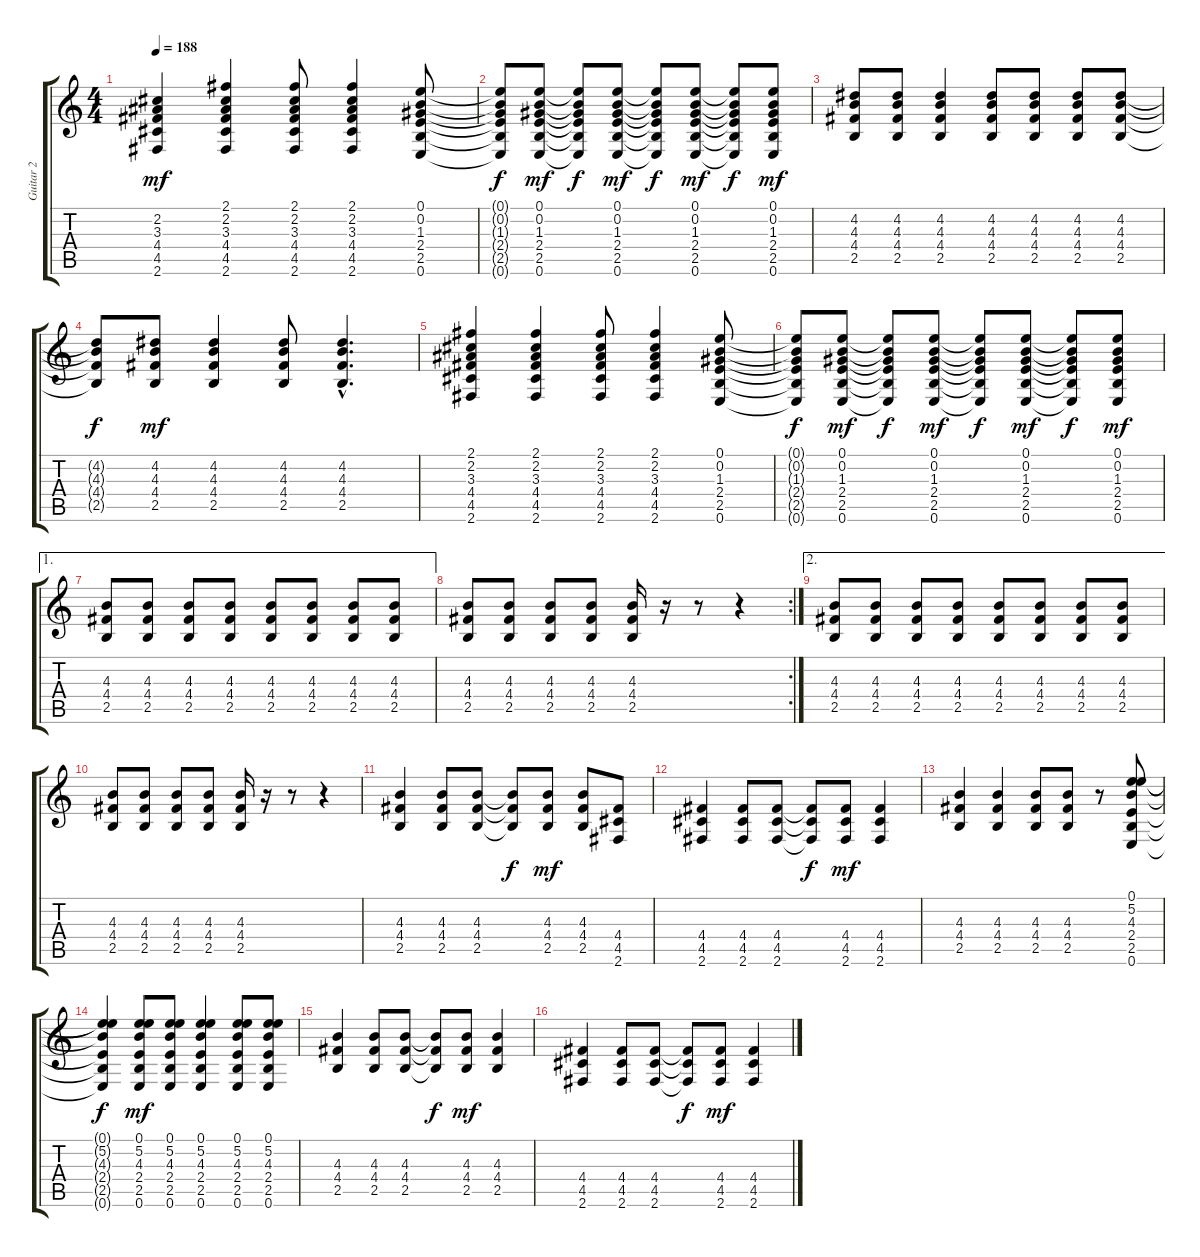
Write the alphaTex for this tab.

\track ("Guitar 2" "Guitar 2") {instrument overdrivenguitar}
\staff {score tabs}
\tuning (E4 B3 G3 D3 A2 E2) {hide}
\ts (4 4)
\tempo 188
\clef g2
\ks c
(2.2 3.3 4.4 4.5 2.6).4{dy mf} (2.1 2.2 3.3 4.4 4.5 2.6).4 (2.1 2.2 3.3 4.4 4.5 2.6).8 (2.1 2.2 3.3 4.4 4.5 2.6).4 (0.1 0.2 1.3 2.4 2.5 0.6).8 |
(0.1{t} 0.2{t} 1.3{t} 2.4{t} 2.5{t} 0.6{t}).8{dy f} (0.1 0.2 1.3 2.4 2.5 0.6).8{dy mf} (0.1{t} 0.2{t} 1.3{t} 2.4{t} 2.5{t} 0.6{t}).8{dy f} (0.1 0.2 1.3 2.4 2.5 0.6).8{dy mf} (0.1{t} 0.2{t} 1.3{t} 2.4{t} 2.5{t} 0.6{t}).8{dy f} (0.1 0.2 1.3 2.4 2.5 0.6).8{dy mf} (0.1{t} 0.2{t} 1.3{t} 2.4{t} 2.5{t} 0.6{t}).8{dy f} (0.1 0.2 1.3 2.4 2.5 0.6).8{dy mf} |
(4.2 4.3 4.4 2.5).8 (4.2 4.3 4.4 2.5).8 (4.2 4.3 4.4 2.5).4 (4.2 4.3 4.4 2.5).8 (4.2 4.3 4.4 2.5).8 (4.2 4.3 4.4 2.5).8 (4.2 4.3 4.4 2.5).8 |
(4.2{t} 4.3{t} 4.4{t} 2.5{t}).8{dy f} (4.2 4.3 4.4 2.5).8{dy mf} (4.2 4.3 4.4 2.5).4 (4.2 4.3 4.4 2.5).8 (4.2{hac} 4.3{hac} 4.4{hac} 2.5{hac}).4{d} |
(2.1 2.2 3.3 4.4 4.5 2.6).4 (2.1 2.2 3.3 4.4 4.5 2.6).4 (2.1 2.2 3.3 4.4 4.5 2.6).8 (2.1 2.2 3.3 4.4 4.5 2.6).4 (0.1 0.2 1.3 2.4 2.5 0.6).8 |
(0.1{t} 0.2{t} 1.3{t} 2.4{t} 2.5{t} 0.6{t}).8{dy f} (0.1 0.2 1.3 2.4 2.5 0.6).8{dy mf} (0.1{t} 0.2{t} 1.3{t} 2.4{t} 2.5{t} 0.6{t}).8{dy f} (0.1 0.2 1.3 2.4 2.5 0.6).8{dy mf} (0.1{t} 0.2{t} 1.3{t} 2.4{t} 2.5{t} 0.6{t}).8{dy f} (0.1 0.2 1.3 2.4 2.5 0.6).8{dy mf} (0.1{t} 0.2{t} 1.3{t} 2.4{t} 2.5{t} 0.6{t}).8{dy f} (0.1 0.2 1.3 2.4 2.5 0.6).8{dy mf} |
\ae 1
(4.3 4.4 2.5).8 (4.3 4.4 2.5).8 (4.3 4.4 2.5).8 (4.3 4.4 2.5).8 (4.3 4.4 2.5).8 (4.3 4.4 2.5).8 (4.3 4.4 2.5).8 (4.3 4.4 2.5).8 |
\rc 2
(4.3 4.4 2.5).8 (4.3 4.4 2.5).8 (4.3 4.4 2.5).8 (4.3 4.4 2.5).8 (4.3 4.4 2.5).16 r.16 r.8 r.4 |
\ae 2
(4.3 4.4 2.5).8 (4.3 4.4 2.5).8 (4.3 4.4 2.5).8 (4.3 4.4 2.5).8 (4.3 4.4 2.5).8 (4.3 4.4 2.5).8 (4.3 4.4 2.5).8 (4.3 4.4 2.5).8 |
(4.3 4.4 2.5).8 (4.3 4.4 2.5).8 (4.3 4.4 2.5).8 (4.3 4.4 2.5).8 (4.3 4.4 2.5).16 r.16 r.8 r.4 |
(4.3 4.4 2.5).4 (4.3 4.4 2.5).8 (4.3 4.4 2.5).8 (4.3{t} 4.4{t} 2.5{t}).8{dy f} (4.3 4.4 2.5).8{dy mf} (4.3 4.4 2.5).8 (4.4 4.5 2.6).8 |
(4.4 4.5 2.6).4 (4.4 4.5 2.6).8 (4.4 4.5 2.6).8 (4.4{t} 4.5{t} 2.6{t}).8{dy f} (4.4 4.5 2.6).8{dy mf} (4.4 4.5 2.6).4 |
(4.3 4.4 2.5).4 (4.3 4.4 2.5).4 (4.3 4.4 2.5).8 (4.3 4.4 2.5).8 r.8 (0.1 5.2 4.3 2.4 2.5 0.6).8 |
(0.1{t} 5.2{t} 4.3{t} 2.4{t} 2.5{t} 0.6{t}).4{dy f} (0.1 5.2 4.3 2.4 2.5 0.6).8{dy mf} (0.1 5.2 4.3 2.4 2.5 0.6).8 (0.1 5.2 4.3 2.4 2.5 0.6).4 (0.1 5.2 4.3 2.4 2.5 0.6).8 (0.1 5.2 4.3 2.4 2.5 0.6).8 |
(4.3 4.4 2.5).4 (4.3 4.4 2.5).8 (4.3 4.4 2.5).8 (4.3{t} 4.4{t} 2.5{t}).8{dy f} (4.3 4.4 2.5).8{dy mf} (4.3 4.4 2.5).4 |
(4.4 4.5 2.6).4 (4.4 4.5 2.6).8 (4.4 4.5 2.6).8 (4.4{t} 4.5{t} 2.6{t}).8{dy f} (4.4 4.5 2.6).8{dy mf} (4.4 4.5 2.6).4
